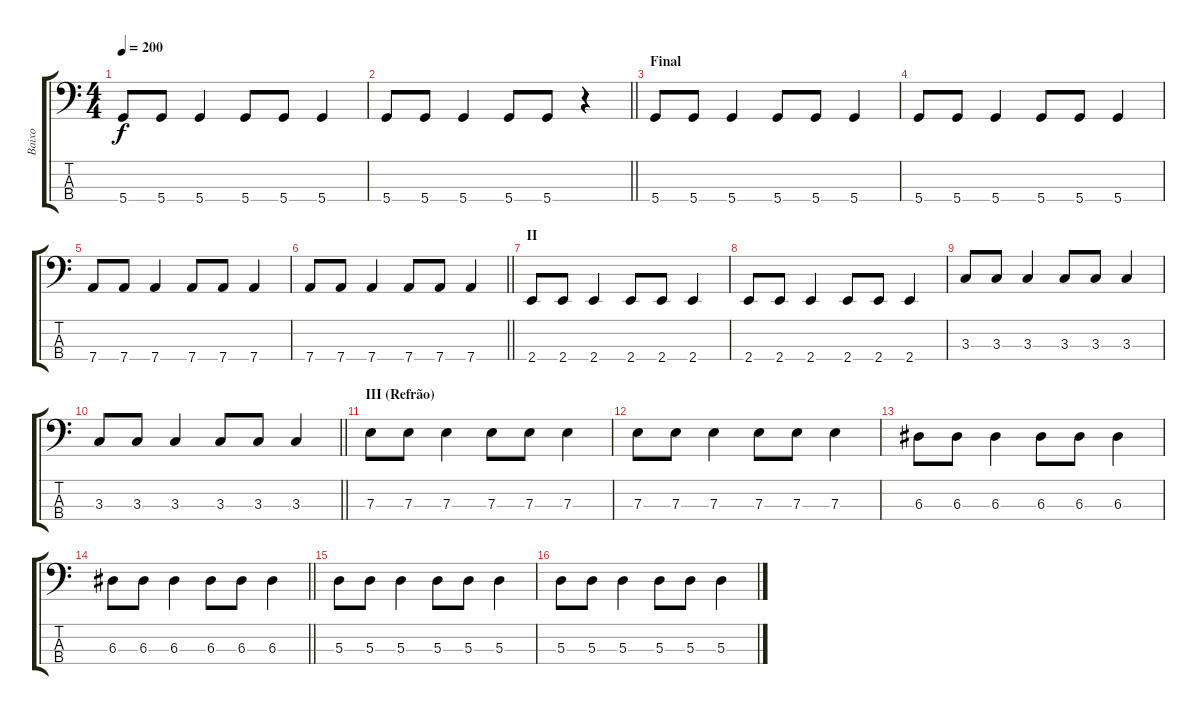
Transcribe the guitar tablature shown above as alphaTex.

\track ("Baixo" "Baixo") {instrument electricbassfinger}
\staff {score tabs}
\tuning (G2 D2 A1 D1) {hide}
\ts (4 4)
\tempo 200
\clef f4
\ks c
5.4{t}.8{dy f} 5.4.8 5.4.4 5.4.8 5.4.8 5.4.4 |
\barLineRight lightlight
5.4.8 5.4.8 5.4.4 5.4.8 5.4.8 r.4 |
\section ("" "Final")
5.4.8 5.4.8 5.4.4 5.4.8 5.4.8 5.4.4 |
5.4.8 5.4.8 5.4.4 5.4.8 5.4.8 5.4.4 |
7.4.8 7.4.8 7.4.4 7.4.8 7.4.8 7.4.4 |
\barLineRight lightlight
7.4.8 7.4.8 7.4.4 7.4.8 7.4.8 7.4.4 |
\section ("" "II")
2.4.8 2.4.8 2.4.4 2.4.8 2.4.8 2.4.4 |
2.4.8 2.4.8 2.4.4 2.4.8 2.4.8 2.4.4 |
3.3.8 3.3.8 3.3.4 3.3.8 3.3.8 3.3.4 |
\barLineRight lightlight
3.3.8 3.3.8 3.3.4 3.3.8 3.3.8 3.3.4 |
\section ("" "III (Refrão)")
7.3.8 7.3.8 7.3.4 7.3.8 7.3.8 7.3.4 |
7.3.8 7.3.8 7.3.4 7.3.8 7.3.8 7.3.4 |
6.3.8 6.3.8 6.3.4 6.3.8 6.3.8 6.3.4 |
\barLineRight lightlight
6.3.8 6.3.8 6.3.4 6.3.8 6.3.8 6.3.4 |
5.3.8 5.3.8 5.3.4 5.3.8 5.3.8 5.3.4 |
5.3.8 5.3.8 5.3.4 5.3.8 5.3.8 5.3.4
